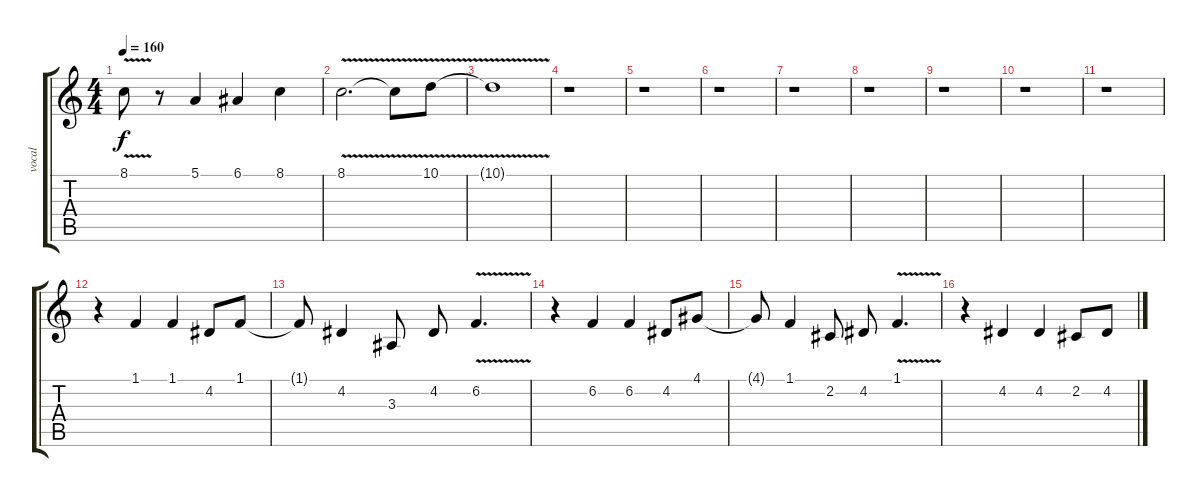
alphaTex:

\track ("vocal" "vocal") {instrument violin}
\staff {score tabs}
\tuning (E4 B3 G3 D3 A2 E2) {hide}
\ts (4 4)
\tempo 160
\clef g2
\ks c
8.1{v t}.8{dy f} r.8 5.1.4 6.1.4 8.1.4 |
8.1{v}.2{d} 8.1{v t}.8 10.1{v}.8 |
10.1{v t}.1 |
r.1 |
r.1 |
r.1 |
r.1 |
r.1 |
r.1 |
r.1 |
r.1 |
r.4 1.1.4 1.1.4 4.2.8 1.1.8 |
1.1{t}.8 4.2.4 3.3.8 4.2.8 6.2{v}.4{d} |
r.4 6.2.4 6.2.4 4.2.8 4.1.8 |
4.1{t}.8 1.1.4 2.2.8 4.2.8 1.1{v}.4{d} |
r.4 4.2.4 4.2.4 2.2.8 4.2.8
